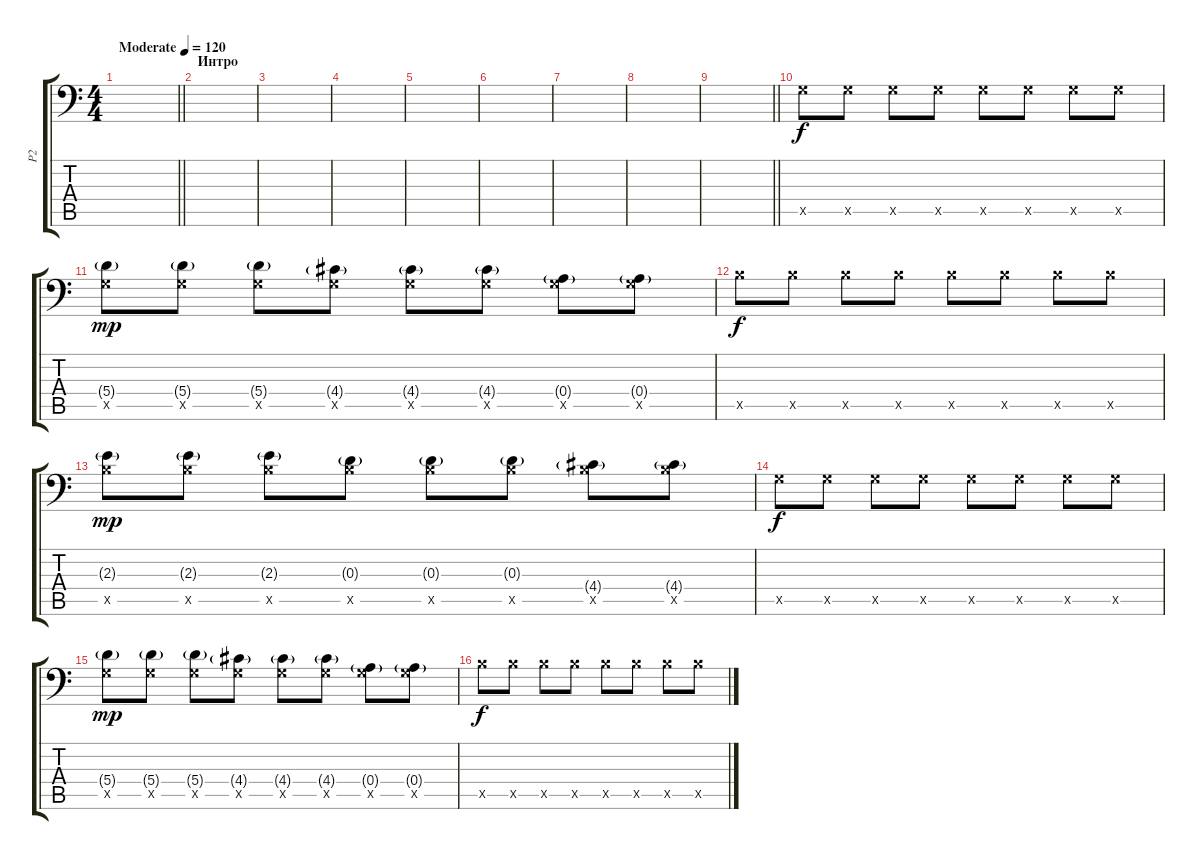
\track ("Р2" "Р2") {instrument distortionguitar}
\staff {score tabs}
\tuning (B3 Gb3 D3 A2 E2 A1) {hide}
\ts (4 4)
\tempo (120 "Moderate")
\clef f4
\barLineRight lightlight
\ks c
|
\section ("" "Интро")
|
|
|
|
|
|
|
\barLineRight lightlight
|
\section ("" "")
3.5{x}.8 3.5{x}.8 3.5{x}.8 3.5{x}.8 3.5{x}.8 3.5{x}.8 3.5{x}.8 3.5{x}.8 |
(5.4{g} 3.5{x}).8{dy mp} (5.4{g} 3.5{x}).8 (5.4{g} 3.5{x}).8 (4.4{g} 3.5{x}).8 (4.4{g} 3.5{x}).8 (4.4{g} 3.5{x}).8 (0.4{g} 3.5{x}).8 (0.4{g} 3.5{x}).8 |
7.5{x}.8{dy f} 7.5{x}.8 7.5{x}.8 7.5{x}.8 7.5{x}.8 7.5{x}.8 7.5{x}.8 7.5{x}.8 |
(2.3{g} 7.5{x}).8{dy mp} (2.3{g} 7.5{x}).8 (2.3{g} 7.5{x}).8 (0.3{g} 7.5{x}).8 (0.3{g} 7.5{x}).8 (0.3{g} 7.5{x}).8 (4.4{g} 7.5{x}).8 (4.4{g} 7.5{x}).8 |
3.5{x}.8{dy f} 3.5{x}.8 3.5{x}.8 3.5{x}.8 3.5{x}.8 3.5{x}.8 3.5{x}.8 3.5{x}.8 |
(5.4{g} 3.5{x}).8{dy mp} (5.4{g} 3.5{x}).8 (5.4{g} 3.5{x}).8 (4.4{g} 3.5{x}).8 (4.4{g} 3.5{x}).8 (4.4{g} 3.5{x}).8 (0.4{g} 3.5{x}).8 (0.4{g} 3.5{x}).8 |
7.5{x}.8{dy f} 7.5{x}.8 7.5{x}.8 7.5{x}.8 7.5{x}.8 7.5{x}.8 7.5{x}.8 7.5{x}.8
